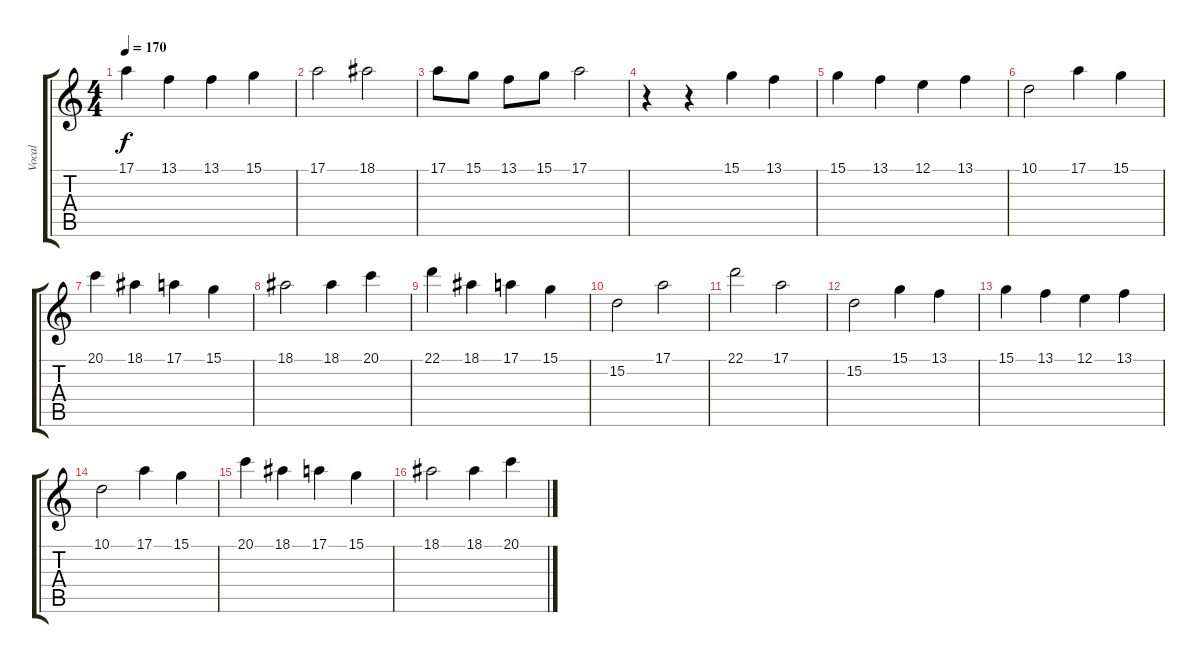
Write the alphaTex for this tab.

\track ("Vocal" "Vocal") {instrument lead2sawtooth}
\staff {score tabs}
\tuning (E4 B3 G3 D3 A2 E2) {hide}
\ts (4 4)
\tempo 170
\clef g2
\ks c
17.1{t}.4{dy f} 13.1.4 13.1.4 15.1.4 |
17.1.2 18.1.2 |
17.1.8 15.1.8 13.1.8 15.1.8 17.1.2 |
r.4 r.4 15.1.4 13.1.4 |
15.1.4 13.1.4 12.1.4 13.1.4 |
10.1.2 17.1.4 15.1.4 |
20.1.4 18.1.4 17.1.4 15.1.4 |
18.1.2 18.1.4 20.1.4 |
22.1.4 18.1.4 17.1.4 15.1.4 |
15.2.2 17.1.2 |
22.1.2 17.1.2 |
15.2.2 15.1.4 13.1.4 |
15.1.4 13.1.4 12.1.4 13.1.4 |
10.1.2 17.1.4 15.1.4 |
20.1.4 18.1.4 17.1.4 15.1.4 |
18.1.2 18.1.4 20.1.4
